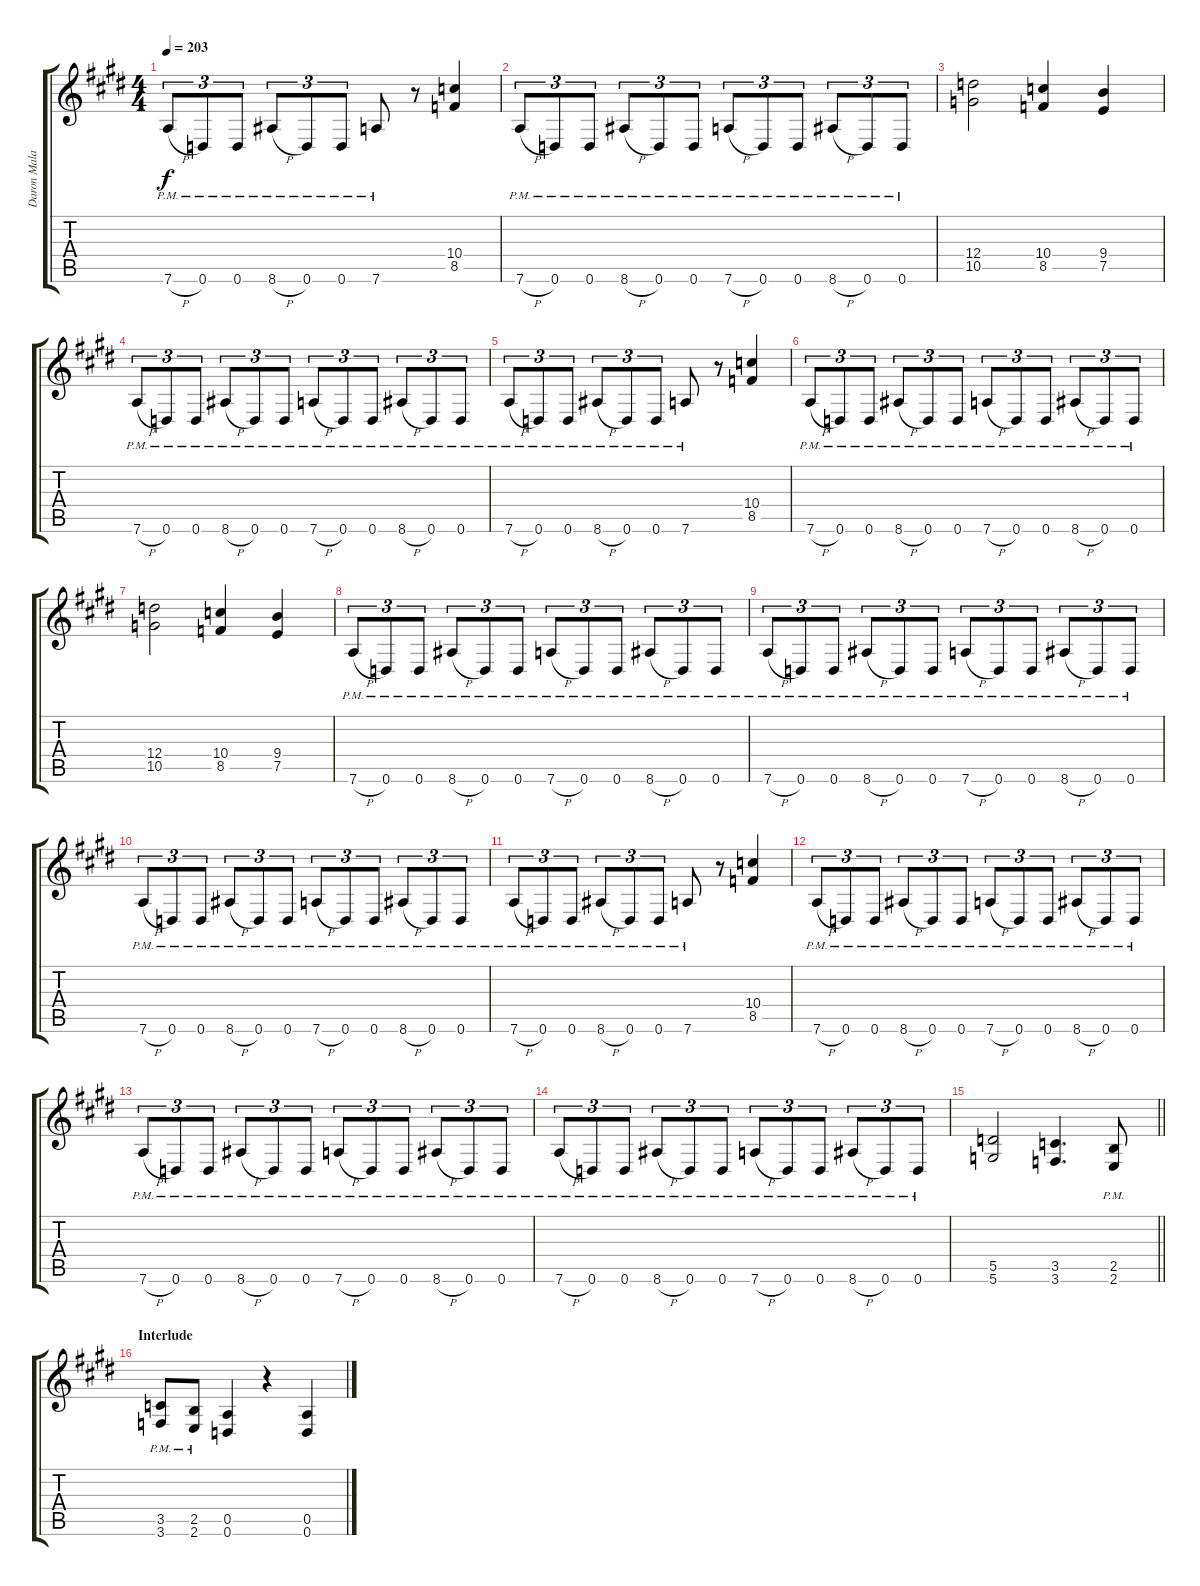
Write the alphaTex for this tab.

\track ("Daron Malakian [Guitar 3]" "Daron Mala") {instrument distortionguitar}
\staff {score tabs}
\tuning (E4 B3 G3 D3 A2 D2) {hide}
\ts (4 4)
\tempo 203
\clef g2
\ks c#minor
7.6{h pm}.8{tu (3 2) dy f} 0.6{pm}.8{tu (3 2)} 0.6{pm}.8{tu (3 2)} 8.6{h pm}.8{tu (3 2)} 0.6{pm}.8{tu (3 2)} 0.6{pm}.8{tu (3 2)} 7.6{pm}.8 r.8 (10.4 8.5).4 |
7.6{h pm}.8{tu (3 2)} 0.6{pm}.8{tu (3 2)} 0.6{pm}.8{tu (3 2)} 8.6{h pm}.8{tu (3 2)} 0.6{pm}.8{tu (3 2)} 0.6{pm}.8{tu (3 2)} 7.6{h pm}.8{tu (3 2)} 0.6{pm}.8{tu (3 2)} 0.6{pm}.8{tu (3 2)} 8.6{h pm}.8{tu (3 2)} 0.6{pm}.8{tu (3 2)} 0.6{pm}.8{tu (3 2)} |
(12.4 10.5).2 (10.4 8.5).4 (9.4 7.5).4 |
7.6{h pm}.8{tu (3 2)} 0.6{pm}.8{tu (3 2)} 0.6{pm}.8{tu (3 2)} 8.6{h pm}.8{tu (3 2)} 0.6{pm}.8{tu (3 2)} 0.6{pm}.8{tu (3 2)} 7.6{h pm}.8{tu (3 2)} 0.6{pm}.8{tu (3 2)} 0.6{pm}.8{tu (3 2)} 8.6{h pm}.8{tu (3 2)} 0.6{pm}.8{tu (3 2)} 0.6{pm}.8{tu (3 2)} |
7.6{h pm}.8{tu (3 2)} 0.6{pm}.8{tu (3 2)} 0.6{pm}.8{tu (3 2)} 8.6{h pm}.8{tu (3 2)} 0.6{pm}.8{tu (3 2)} 0.6{pm}.8{tu (3 2)} 7.6{pm}.8 r.8 (10.4 8.5).4 |
7.6{h pm}.8{tu (3 2)} 0.6{pm}.8{tu (3 2)} 0.6{pm}.8{tu (3 2)} 8.6{h pm}.8{tu (3 2)} 0.6{pm}.8{tu (3 2)} 0.6{pm}.8{tu (3 2)} 7.6{h pm}.8{tu (3 2)} 0.6{pm}.8{tu (3 2)} 0.6{pm}.8{tu (3 2)} 8.6{h pm}.8{tu (3 2)} 0.6{pm}.8{tu (3 2)} 0.6{pm}.8{tu (3 2)} |
(12.4 10.5).2 (10.4 8.5).4 (9.4 7.5).4 |
7.6{h pm}.8{tu (3 2)} 0.6{pm}.8{tu (3 2)} 0.6{pm}.8{tu (3 2)} 8.6{h pm}.8{tu (3 2)} 0.6{pm}.8{tu (3 2)} 0.6{pm}.8{tu (3 2)} 7.6{h pm}.8{tu (3 2)} 0.6{pm}.8{tu (3 2)} 0.6{pm}.8{tu (3 2)} 8.6{h pm}.8{tu (3 2)} 0.6{pm}.8{tu (3 2)} 0.6{pm}.8{tu (3 2)} |
7.6{h pm}.8{tu (3 2)} 0.6{pm}.8{tu (3 2)} 0.6{pm}.8{tu (3 2)} 8.6{h pm}.8{tu (3 2)} 0.6{pm}.8{tu (3 2)} 0.6{pm}.8{tu (3 2)} 7.6{h pm}.8{tu (3 2)} 0.6{pm}.8{tu (3 2)} 0.6{pm}.8{tu (3 2)} 8.6{h pm}.8{tu (3 2)} 0.6{pm}.8{tu (3 2)} 0.6{pm}.8{tu (3 2)} |
7.6{h pm}.8{tu (3 2)} 0.6{pm}.8{tu (3 2)} 0.6{pm}.8{tu (3 2)} 8.6{h pm}.8{tu (3 2)} 0.6{pm}.8{tu (3 2)} 0.6{pm}.8{tu (3 2)} 7.6{h pm}.8{tu (3 2)} 0.6{pm}.8{tu (3 2)} 0.6{pm}.8{tu (3 2)} 8.6{h pm}.8{tu (3 2)} 0.6{pm}.8{tu (3 2)} 0.6{pm}.8{tu (3 2)} |
7.6{h pm}.8{tu (3 2)} 0.6{pm}.8{tu (3 2)} 0.6{pm}.8{tu (3 2)} 8.6{h pm}.8{tu (3 2)} 0.6{pm}.8{tu (3 2)} 0.6{pm}.8{tu (3 2)} 7.6{pm}.8 r.8 (10.4 8.5).4 |
7.6{h pm}.8{tu (3 2)} 0.6{pm}.8{tu (3 2)} 0.6{pm}.8{tu (3 2)} 8.6{h pm}.8{tu (3 2)} 0.6{pm}.8{tu (3 2)} 0.6{pm}.8{tu (3 2)} 7.6{h pm}.8{tu (3 2)} 0.6{pm}.8{tu (3 2)} 0.6{pm}.8{tu (3 2)} 8.6{h pm}.8{tu (3 2)} 0.6{pm}.8{tu (3 2)} 0.6{pm}.8{tu (3 2)} |
7.6{h pm}.8{tu (3 2)} 0.6{pm}.8{tu (3 2)} 0.6{pm}.8{tu (3 2)} 8.6{h pm}.8{tu (3 2)} 0.6{pm}.8{tu (3 2)} 0.6{pm}.8{tu (3 2)} 7.6{h pm}.8{tu (3 2)} 0.6{pm}.8{tu (3 2)} 0.6{pm}.8{tu (3 2)} 8.6{h pm}.8{tu (3 2)} 0.6{pm}.8{tu (3 2)} 0.6{pm}.8{tu (3 2)} |
7.6{h pm}.8{tu (3 2)} 0.6{pm}.8{tu (3 2)} 0.6{pm}.8{tu (3 2)} 8.6{h pm}.8{tu (3 2)} 0.6{pm}.8{tu (3 2)} 0.6{pm}.8{tu (3 2)} 7.6{h pm}.8{tu (3 2)} 0.6{pm}.8{tu (3 2)} 0.6{pm}.8{tu (3 2)} 8.6{h pm}.8{tu (3 2)} 0.6{pm}.8{tu (3 2)} 0.6{pm}.8{tu (3 2)} |
\barLineRight lightlight
(5.5 5.6).2 (3.5 3.6).4{d} (2.5{pm} 2.6{pm}).8 |
\section ("" "Interlude")
(3.5{pm} 3.6{pm}).8 (2.5{pm} 2.6{pm}).8 (0.5 0.6).4 r.4 (0.5 0.6).4
